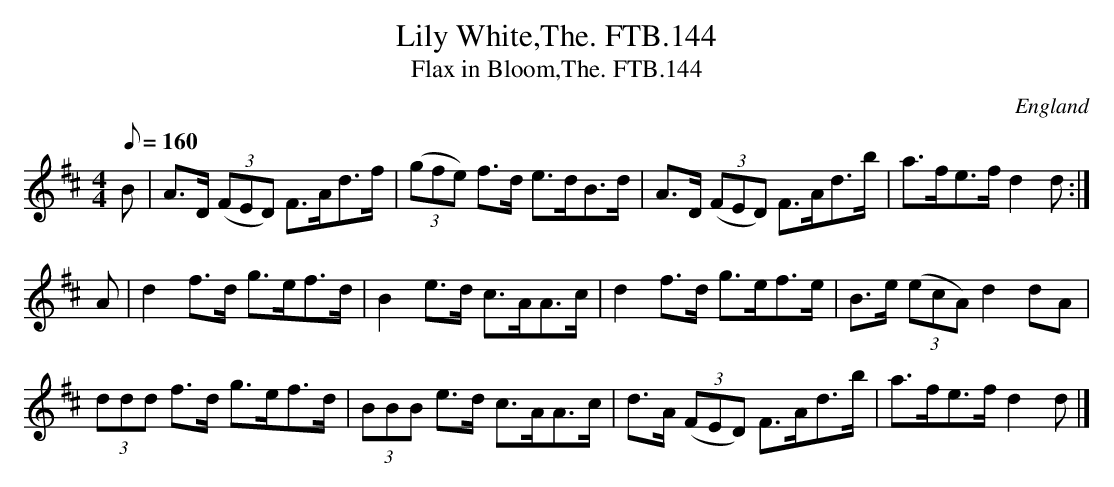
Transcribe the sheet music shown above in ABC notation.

X:1
T:Lily White,The. FTB.144
T:Flax in Bloom,The. FTB.144
M:4/4
L:1/8
Q:160
O:England
K:D major
B|A>D ((3FED) F>Ad>f|((3gfe) f>d e>dB>d|A>D ((3FED) F>Ad>b|a>fe>fd2d:|
A|d2f>d g>ef>d|B2e>d c>AA>c|d2f>d g>ef>e|B>e ((3ecA) d2dA|
(3ddd f>d g>ef>d|(3BBB e>d c>AA>c|d>A ((3FED) F>Ad>b|a>fe>fd2d|]
